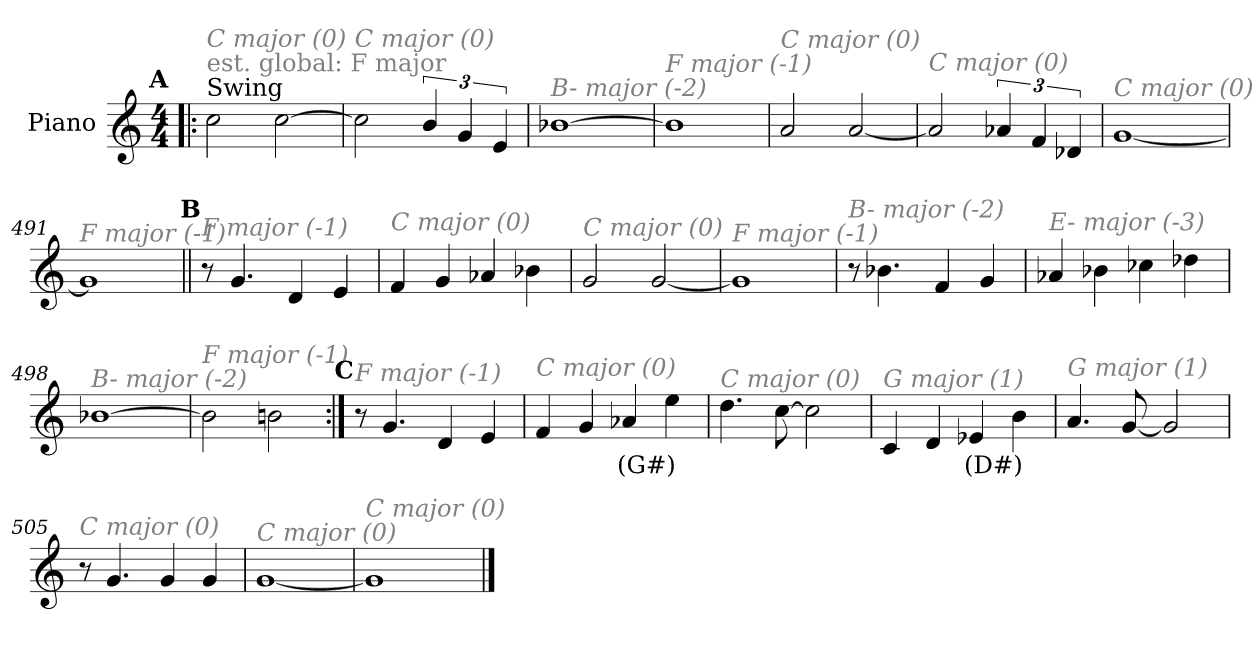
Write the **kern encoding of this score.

**kern	**text
*part1	*part1
*staff1	*staff1
*I"Piano	*
*I'Pno.	*
*clefG2	*
*k[]	*
*M4/4	*
*MM160	*
!!LO:REH:place=s1:a:enc=none:fs=14:t=A
=1!|:	=1!|:
!LO:TX:a:t=Swing	!
!LO:TX:a:color=#808080:t=est. global&colon; F major	!
!LO:TX:i:color=#808080:t=C major (0)	!
2cc\	.
[2cc\	.
=485	=485
!LO:TX:i:color=#808080:t=C major (0)	!
2cc\]	.
6b/	.
6g/	.
6e/	.
=486	=486
!LO:TX:i:color=#808080:t=B- major (-2)	!
[1b-X	.
=487	=487
!LO:TX:i:color=#808080:t=F major (-1)	!
1b-]	.
!!LO:LB:g=z
=488	=488
!LO:TX:i:color=#808080:t=C major (0)	!
2a/	.
[2a/	.
=489	=489
!LO:TX:i:color=#808080:t=C major (0)	!
2a/]	.
6a-X/	.
6f/	.
6d-X/	.
=490	=490
!LO:TX:i:color=#808080:t=C major (0)	!
[1g	.
=491	=491
!LO:TX:i:color=#808080:t=F major (-1)	!
1g]	.
!!LO:LB:g=z
!!LO:REH:place=s1:a:enc=none:fs=14:t=B
=492||	=492||
!LO:TX:i:color=#808080:t=F major (-1)	!
8r	.
4.g/	.
4d/	.
4e/	.
=493	=493
!LO:TX:i:color=#808080:t=C major (0)	!
4f/	.
4g/	.
4a-X/	.
4b-X\	.
=494	=494
!LO:TX:i:color=#808080:t=C major (0)	!
2g/	.
[2g/	.
=495	=495
!LO:TX:i:color=#808080:t=F major (-1)	!
1g]	.
!!LO:LB:g=z
=496	=496
!LO:TX:i:color=#808080:t=B- major (-2)	!
8r	.
4.b-X\	.
4f/	.
4g/	.
=497	=497
!LO:TX:i:color=#808080:t=E- major (-3)	!
4a-X/	.
4b-X\	.
4cc-Xi\	.
4dd-X\	.
=498	=498
!LO:TX:i:color=#808080:t=B- major (-2)	!
[1b-X	.
=499	=499
!LO:TX:i:color=#808080:t=F major (-1)	!
2b-\]	.
2bn\	.
!!LO:LB:g=z
!!LO:REH:place=s1:a:enc=none:fs=14:t=C
=500:|!	=500:|!
!LO:TX:i:color=#808080:t=F major (-1)	!
8r	.
4.g/	.
4d/	.
4e/	.
=501	=501
!LO:TX:i:color=#808080:t=C major (0)	!
4f/	.
4g/	.
4a-Xj/	(G#)
4ee\	.
=502	=502
!LO:TX:i:color=#808080:t=C major (0)	!
4.dd\	.
[8cc\	.
2cc\]	.
=503	=503
!LO:TX:i:color=#808080:t=G major (1)	!
4c/	.
4d/	.
4e-Xj/	(D#)
4b\	.
!!LO:LB:g=z
=504	=504
!LO:TX:i:color=#808080:t=G major (1)	!
4.a/	.
[8g/	.
2g/]	.
=505	=505
!LO:TX:i:color=#808080:t=C major (0)	!
8r	.
4.g/	.
4g/	.
4g/	.
=506	=506
!LO:TX:i:color=#808080:t=C major (0)	!
[1g	.
=507	=507
!LO:TX:i:color=#808080:t=C major (0)	!
1g]	.
==	==
*-	*-
